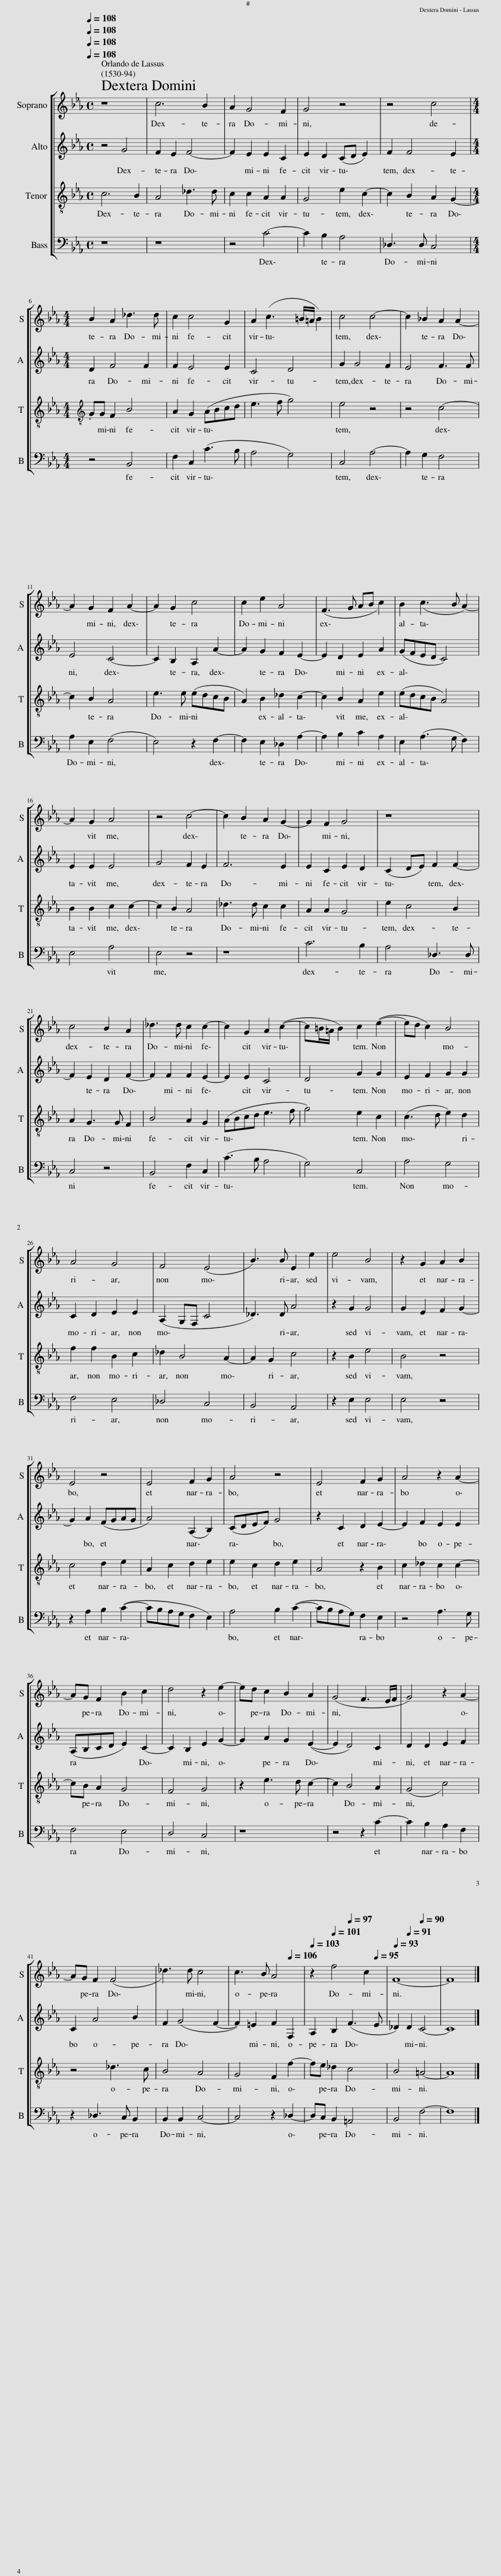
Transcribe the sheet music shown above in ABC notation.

X:1
%%score [ 1 2 3 4 ]
L:1/8
Q:1/4=108
M:4/4
I:linebreak $
K:Eb
V:1 treble
V:2 treble
V:3 treble-8
V:4 bass
V:1
 z8 | c6 B2 | A2 G4 F2 | G4 z4 | z4 c4 |$ %5
[M:4/4] B2 A2 _d3 d | c2 c4 G2 | A2 (c3 =B/=A/ B2) | c4 c4- | c2 _B2 A2 A2- |$ %10
 A2 G2 F2 A2- | A2 G2 c4 | c2 e2 A4 | (F3 G AB c2) | B2 (c3 B A2-) |$ %15
 A2 G2 A4 | z4 c4- | c2 B2 A2 G2- | G2 F2 G4 | z8 |$ %20
 c4 B2 A2 | _d3 d c2 c2- | c2 G2 A2 (c2- | c=B/=A/ B2) c2 (e2- | ed c2) B4 |$ %25
 A4 G4 | F4 (E4 | B3) B E2 e2 | e4 B4 | z2 G2 A2 B2 |$ %30
 E4 z4 | E4 F2 G2 | A4 z4 | E4 F2 G2 | A4 z2 A2- |$ %35
 AG F2 B2 c2 | d4 z2 e2- | ed c2 B2 A2 | (G4 F3 E/F/ | G4) z2 A2- |$ %40
 AG F2 (F4 | _d3) d c4 | c3 B A4[Q:1/4=106] |[Q:1/4=103] z2[Q:1/4=101] f4 c2[Q:1/4=97][Q:1/4=95] |[Q:1/4=93] F8-[Q:1/4=91][Q:1/4=90] | %45
 F8 |] %46
V:2
 z4 G4 | F2 E2 F4- | F2 E2 E2 C2 | E2 D2 (CD E2) | F2 F4 E2 |$ %5
[M:4/4] D2 F4 F2 | F2 E4 E2 | C4 D4 | G2 G4 F2 | E4 F3 F |$ %10
 E4 C4- | C2 B,2 A,2 A2- | A2 G2 F2 E2- | E2 D2 E2 A2 | (GFED C4) |$ %15
 E2 E2 E4 | G4 F2 E2 | F6 E2 | E2 C2 E2 D2 | (C2 DE) F2 F2- |$ %20
 F2 E2 D2 F2- | F2 F2 F2 E2- | E2 E2 C4 | D4 G2 G2 | E2 F2 G2 G2 |$ %25
 C2 D2 E2 E2 | (A,2 G,F, C4 | _D3) D A4 | z2 G2 G4 | G2 E2 F2 G2- |$ %30
 G2 A2 (FGAG | A4) (A,2 B,2) | (CDEF) G4 | z2 C2 D2 E2- | E2 F2 E2 E2 |$ %35
 (A,B,CD E2) C2- | C2 B,2 E2 G2- | G2 A2 G2 (E2- | E2 D4) C2 | D2 D2 E2 F2 |$ %40
 C2 A4 B2 | F2 (G4 F2- | F2) =E2 F2 F,2 | A,2 B,2 (F3 E | _D2) D2 C4- | %45
 C8 |] %46
V:3
 c6 B2 | A4 _d3 d | c2 c2 A2 A2 | G4 e2 c2- | c2 B2 A2 G2- |$ %5
[M:4/4][K:treble-8] GG F2 B4 | A2 G2 (ABcd | e3 f g4) | e4 z4 | z4 c4- |$ %10
 c2 B2 A4 | e3 e (edcB | A2) B2 _d2 c2- | c2 B2 A2 e2 | (edcB A4) |$ %15
 B2 B2 c2 c2- | c2 B2 A4 | _d3 d c2 c2 | A2 A2 G4 | e2 c4 B2 |$ %20
 A2 G3 G F2 | B4 A2 G2 | (ABcd e3 f | g4) e2 c2 | (c3 d e2) d2 |$ %25
 f2 f2 B2 c2 | _d2 B4 A2- | A2 G2 c4 | z2 B2 e4 | B4 z4 |$ %30
 c4 d2 e2 | A2 c2 d2 e2 | e2 c2 d2 e2 | A4 z2 B2 | c2 _d2 c2 c2- |$ %35
 cB A2 G4 | F4 G4 | z2 e3 d c2- | c2 B4 A2 | (G4 c4) |$ %40
 z4 _d3 c | B4 A4 | G4 F2 f2- | fe _d2 c4 | B4 =A4- | %45
 A8 |] %46
V:4
 z8 | z8 | z4 C4- | C2 B,2 A,4 | _D,3 D, C,4 |$ %5
[M:4/4] z4 B,,4 | F,2 C,2 (C3 B, | A,4 G,4) | C,4 A,4- | A,2 G,2 F,4 |$ %10
 A,2 E,2 (F,4 | E,4) z2 F,2- | F,2 E,2 _D,2 A,2- | A,2 B,2 C2 A,2 | E,2 (A,3 G, F,2) |$ %15
 E,4 A,4 | E,4 z4 | z8 | C6 B,2 | A,4 _D,3 D, |$ %20
 C,4 z4 | B,,4 F,2 C,2 | (C3 B, A,4 | G,4) C,4 | A,4 G,4 |$ %25
 F,4 E,4 | _D,4 C,4 | B,,4 A,,4 | z2 E,2 E,4 | E,4 z4 |$ %30
 z2 A,2 B,2 (C2- | CB,A,G, F,2 E,2) | A,4 B,2 (C2- | CB,A,G,) F,2 E,2 | z4 A,3 G, |$ %35
 F,4 E,4 | D,4 C,4 | z8 | z4 z2 C2- | C2 B,2 A,2 F,2 |$ %40
 z2 _D,3 C, B,,2 | B,,2 B,,2 C,4- | C,4 z2 _D,2- | D,C, B,,2 =A,,4 | B,,4 F,4- | %45
 F,8 |] %46
